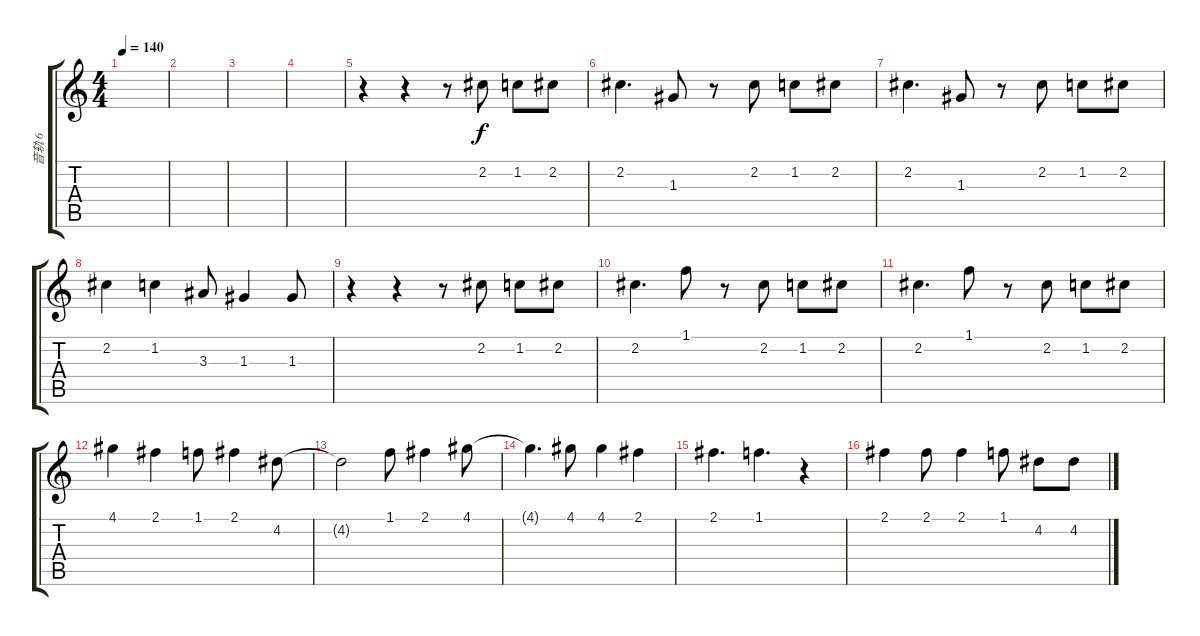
\track ("音轨 6" "音轨 6") {instrument contrabass}
\staff {score tabs}
\tuning (E4 B3 G3 D3 A2 E2) {hide}
\ts (4 4)
\tempo 140
\clef g2
\ks c
|
|
|
|
r.4 r.4 r.8 2.2.8 1.2.8 2.2.8 |
2.2.4{d} 1.3.8 r.8 2.2.8 1.2.8 2.2.8 |
2.2.4{d} 1.3.8 r.8 2.2.8 1.2.8 2.2.8 |
2.2.4 1.2.4 3.3.8 1.3.4 1.3.8 |
r.4 r.4 r.8 2.2.8 1.2.8 2.2.8 |
2.2.4{d} 1.1.8 r.8 2.2.8 1.2.8 2.2.8 |
2.2.4{d} 1.1.8 r.8 2.2.8 1.2.8 2.2.8 |
4.1.4 2.1.4 1.1.8 2.1.4 4.2.8 |
4.2{t}.2 1.1.8 2.1.4 4.1.8 |
4.1{t}.4{d} 4.1.8 4.1.4 2.1.4 |
2.1.4{d} 1.1.4{d} r.4 |
2.1.4 2.1.8 2.1.4 1.1.8 4.2.8 4.2.8
